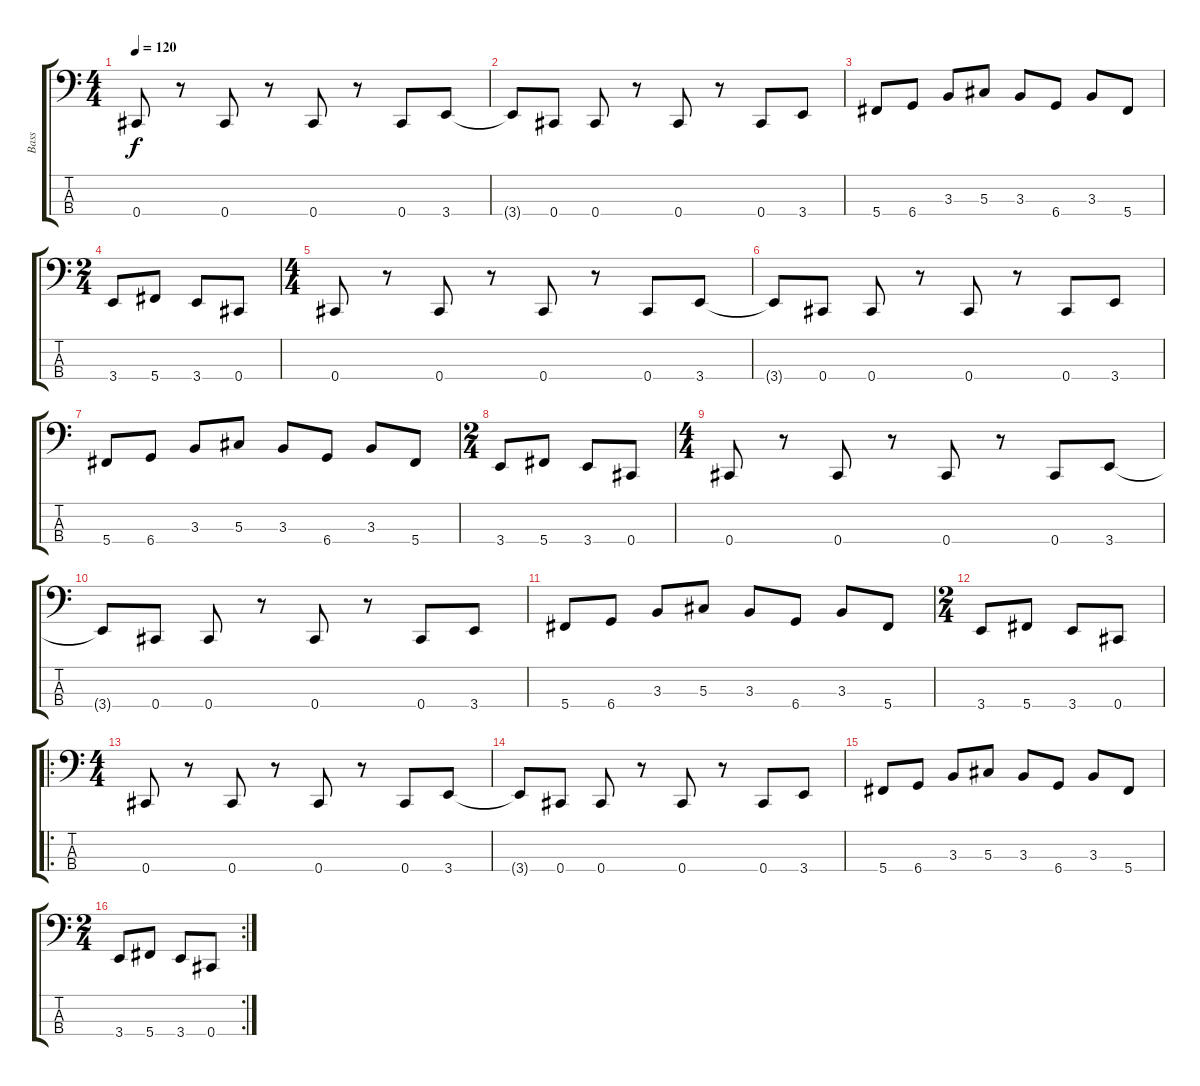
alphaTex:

\track ("Bass" "Bass") {instrument slapbass1}
\staff {score tabs}
\tuning (Gb2 Db2 Ab1 Db1) {hide}
\ts (4 4)
\tempo 120
\clef f4
\ks c
0.4.8{dy f instrument slapbass1} r.8 0.4.8 r.8 0.4.8 r.8 0.4.8 3.4.8 |
3.4{t}.8 0.4.8 0.4.8 r.8 0.4.8 r.8 0.4.8 3.4.8 |
5.4.8 6.4.8 3.3.8 5.3.8 3.3.8 6.4.8 3.3.8 5.4.8 |
\ts (2 4)
3.4.8 5.4.8 3.4.8 0.4.8 |
\ts (4 4)
0.4.8 r.8 0.4.8 r.8 0.4.8 r.8 0.4.8 3.4.8 |
3.4{t}.8 0.4.8 0.4.8 r.8 0.4.8 r.8 0.4.8 3.4.8 |
5.4.8 6.4.8 3.3.8 5.3.8 3.3.8 6.4.8 3.3.8 5.4.8 |
\ts (2 4)
3.4.8 5.4.8 3.4.8 0.4.8 |
\ts (4 4)
0.4.8 r.8 0.4.8 r.8 0.4.8 r.8 0.4.8 3.4.8 |
3.4{t}.8 0.4.8 0.4.8 r.8 0.4.8 r.8 0.4.8 3.4.8 |
5.4.8 6.4.8 3.3.8 5.3.8 3.3.8 6.4.8 3.3.8 5.4.8 |
\ts (2 4)
3.4.8 5.4.8 3.4.8 0.4.8 |
\ro
\ts (4 4)
0.4.8 r.8 0.4.8 r.8 0.4.8 r.8 0.4.8 3.4.8 |
3.4{t}.8 0.4.8 0.4.8 r.8 0.4.8 r.8 0.4.8 3.4.8 |
5.4.8 6.4.8 3.3.8 5.3.8 3.3.8 6.4.8 3.3.8 5.4.8 |
\rc 2
\ts (2 4)
3.4.8 5.4.8 3.4.8 0.4.8
